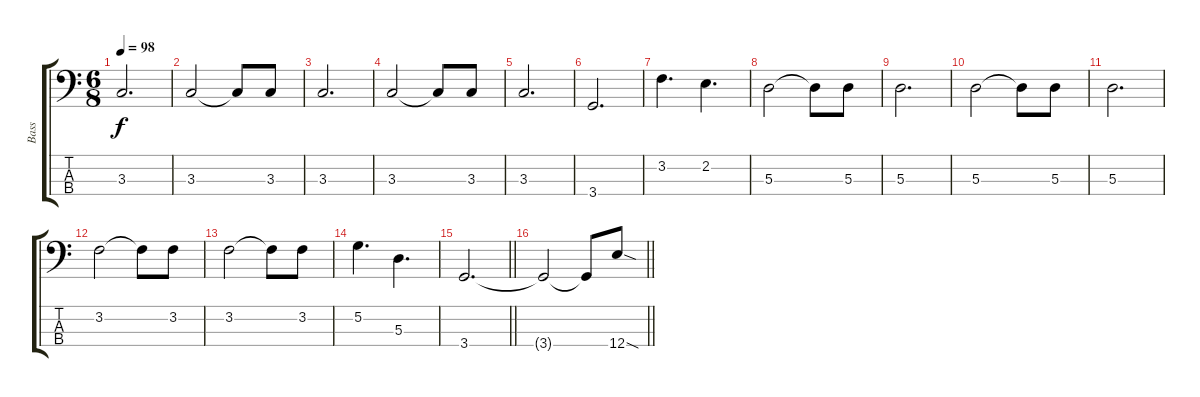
\track ("Bass" "Bass") {instrument electricbassfinger}
\staff {score tabs}
\tuning (G2 D2 A1 E1) {hide}
\ts (6 8)
\tempo 98
\clef f4
\ks c
3.3.2{d dy f} |
3.3.2 3.3{t}.8 3.3.8 |
3.3.2{d} |
3.3.2 3.3{t}.8 3.3.8 |
3.3.2{d} |
3.4.2{d} |
3.2.4{d} 2.2.4{d} |
5.3.2 5.3{t}.8 5.3.8 |
5.3.2{d} |
5.3.2 5.3{t}.8 5.3.8 |
5.3.2{d} |
3.2.2 3.2{t}.8 3.2.8 |
3.2.2 3.2{t}.8 3.2.8 |
5.2.4{d} 5.3.4{d} |
\barLineRight lightlight
3.4.2{d} |
\barLineRight lightlight
3.4{t}.2 3.4{t}.8 12.4{sod}.8
